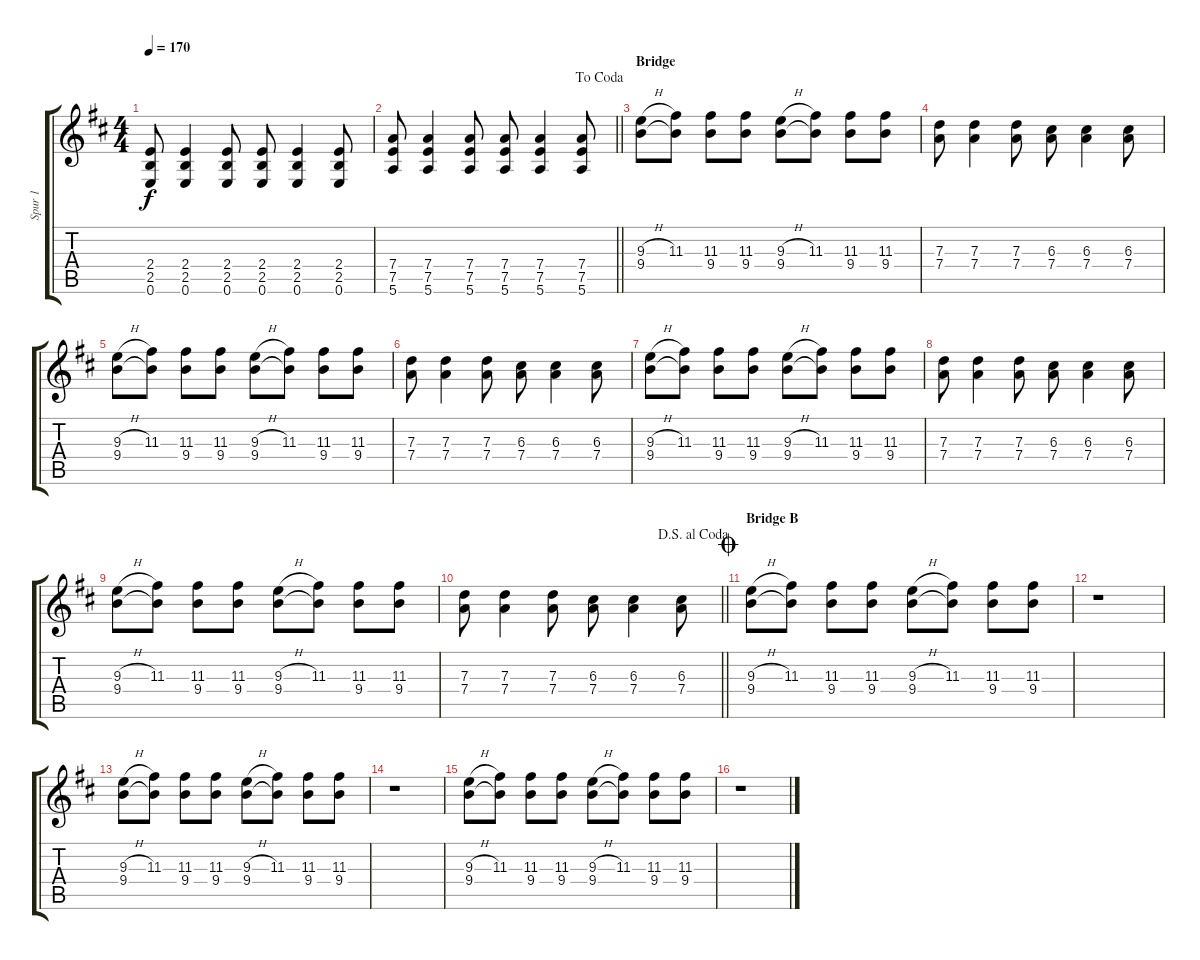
\track ("Spur 1" "Spur 1") {instrument distortionguitar}
\staff {score tabs}
\tuning (E4 B3 G3 D3 A2 E2) {hide}
\ts (4 4)
\tempo 170
\clef g2
\ks d
(2.4 2.5 0.6).8{dy f} (2.4 2.5 0.6).4 (2.4 2.5 0.6).8 (2.4 2.5 0.6).8 (2.4 2.5 0.6).4 (2.4 2.5 0.6).8 |
\jump dacoda
\barLineRight lightlight
(7.4 7.5 5.6).8 (7.4 7.5 5.6).4 (7.4 7.5 5.6).8 (7.4 7.5 5.6).8 (7.4 7.5 5.6).4 (7.4 7.5 5.6).8 |
\section ("" "Bridge")
(9.3{h} 9.4).8 (11.3 9.4{t}).8 (11.3 9.4).8 (11.3 9.4).8 (9.3{h} 9.4).8 (11.3 9.4{t}).8 (11.3 9.4).8 (11.3 9.4).8 |
(7.3 7.4).8 (7.3 7.4).4 (7.3 7.4).8 (6.3 7.4).8 (6.3 7.4).4 (6.3 7.4).8 |
(9.3{h} 9.4).8 (11.3 9.4{t}).8 (11.3 9.4).8 (11.3 9.4).8 (9.3{h} 9.4).8 (11.3 9.4{t}).8 (11.3 9.4).8 (11.3 9.4).8 |
(7.3 7.4).8 (7.3 7.4).4 (7.3 7.4).8 (6.3 7.4).8 (6.3 7.4).4 (6.3 7.4).8 |
(9.3{h} 9.4).8 (11.3 9.4{t}).8 (11.3 9.4).8 (11.3 9.4).8 (9.3{h} 9.4).8 (11.3 9.4{t}).8 (11.3 9.4).8 (11.3 9.4).8 |
(7.3 7.4).8 (7.3 7.4).4 (7.3 7.4).8 (6.3 7.4).8 (6.3 7.4).4 (6.3 7.4).8 |
(9.3{h} 9.4).8 (11.3 9.4{t}).8 (11.3 9.4).8 (11.3 9.4).8 (9.3{h} 9.4).8 (11.3 9.4{t}).8 (11.3 9.4).8 (11.3 9.4).8 |
\jump dalsegnoalcoda
\barLineRight lightlight
(7.3 7.4).8 (7.3 7.4).4 (7.3 7.4).8 (6.3 7.4).8 (6.3 7.4).4 (6.3 7.4).8 |
\section ("" "Bridge B")
\jump coda
(9.3{h} 9.4).8 (11.3 9.4{t}).8 (11.3 9.4).8 (11.3 9.4).8 (9.3{h} 9.4).8 (11.3 9.4{t}).8 (11.3 9.4).8 (11.3 9.4).8 |
r.1 |
(9.3{h} 9.4).8 (11.3 9.4{t}).8 (11.3 9.4).8 (11.3 9.4).8 (9.3{h} 9.4).8 (11.3 9.4{t}).8 (11.3 9.4).8 (11.3 9.4).8 |
r.1 |
(9.3{h} 9.4).8 (11.3 9.4{t}).8 (11.3 9.4).8 (11.3 9.4).8 (9.3{h} 9.4).8 (11.3 9.4{t}).8 (11.3 9.4).8 (11.3 9.4).8 |
r.1
